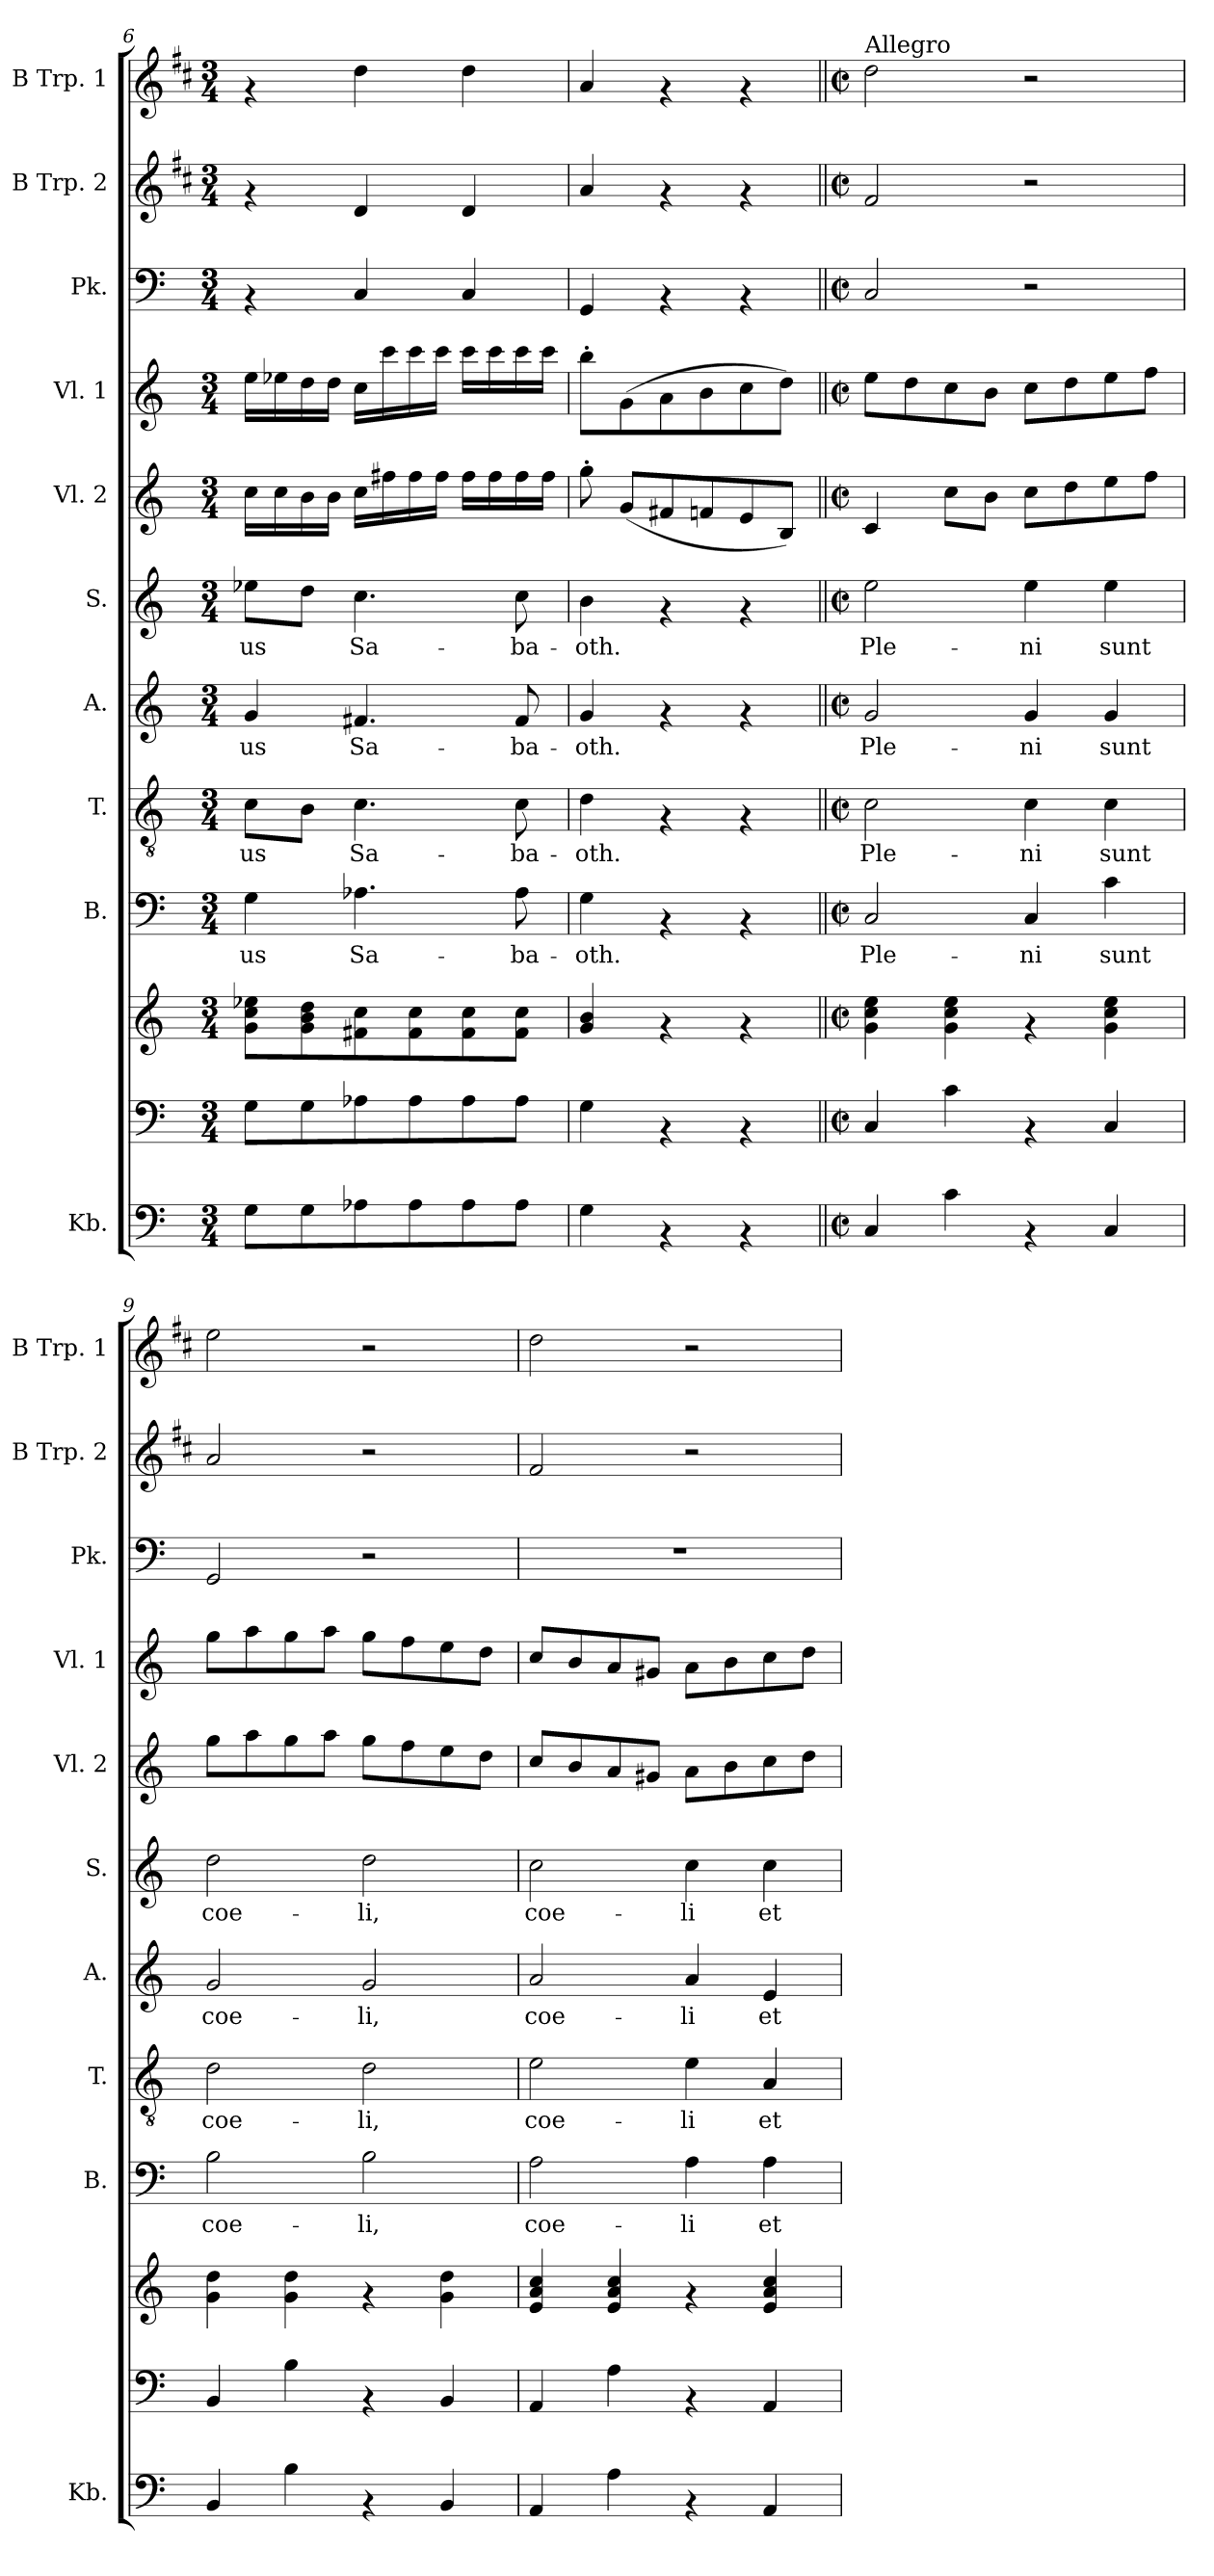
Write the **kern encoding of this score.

**kern	**kern	**kern	**kern	**text	**kern	**text	**kern	**text	**kern	**text	**kern	**kern	**kern	**kern	**kern
*part11	*part10	*part10	*part9	*part9	*part8	*part8	*part7	*part7	*part6	*part6	*part5	*part4	*part3	*part2	*part1
*staff12	*staff11	*staff10	*staff9	*staff9	*staff8	*staff8	*staff7	*staff7	*staff6	*staff6	*staff5	*staff4	*staff3	*staff2	*staff1
*I"Kb.	*	*	*I"B.	*	*I"T.	*	*I"A.	*	*I"S.	*	*I"Vl. 2	*I"Vl. 1	*I"Pk.	*I"B Trp. 2	*I"B Trp. 1
*I'Kb.	*	*	*I'B.	*	*I'T.	*	*I'A.	*	*I'S.	*	*I'Vl. 2	*I'Vl. 1	*I'Pk.	*I'B Trp. 2	*I'B Trp. 1
*clefF4	*clefF4	*clefG2	*clefF4	*	*clefGv2	*	*clefG2	*	*clefG2	*	*clefG2	*clefG2	*clefF4	*clefG2	*clefG2
*	*	*	*	*	*	*	*	*	*	*	*	*	*	*ITrd1c2	*ITrd1c2
*k[]	*k[]	*k[]	*k[]	*	*k[]	*	*k[]	*	*k[]	*	*k[]	*k[]	*k[]	*k[]	*k[]
*C:	*C:	*C:	*C:	*	*C:	*	*C:	*	*C:	*	*C:	*C:	*C:	*C:	*C:
*M3/4	*M3/4	*M3/4	*M3/4	*	*M3/4	*	*M3/4	*	*M3/4	*	*M3/4	*M3/4	*M3/4	*M3/4	*M3/4
=6	=6	=6	=6	=6	=6	=6	=6	=6	=6	=6	=6	=6	=6	=6	=6
!	!	!	!	!LO:LY:b	!	!LO:LY:b	!	!LO:LY:b	!	!LO:LY:b	!	!	!	!	!
8G\L	8G\L	8g\ 8cc\ 8ee-X\L	4G\	-us	8c\L	-us	4g/	-us	8ee-X\L	-us	16cc\LL	16ee\LL	4rAA	4rf	4rf
.	.	.	.	.	.	.	.	.	.	.	16cc\	16ee-X\	.	.	.
8G\	8G\	8g\ 8b\ 8dd\	.	.	8B\J	.	.	.	8dd\J	.	16b\	16dd\	.	.	.
.	.	.	.	.	.	.	.	.	.	.	16b\JJ	16dd\JJ	.	.	.
!	!	!	!	!LO:LY:b	!	!LO:LY:b	!	!LO:LY:b	!	!LO:LY:b	!	!	!	!	!
8A-X\	8A-X\	8f#X\ 8cc\	4.A-X\	Sa-	4.c\	Sa-	4.f#X/	Sa-	4.cc\	Sa-	16cc\LL	16cc\LL	4C/	4c/	4cc\
.	.	.	.	.	.	.	.	.	.	.	16ff#X\	16ccc\	.	.	.
8A-\	8A-\	8f#\ 8cc\	.	.	.	.	.	.	.	.	16ff#\	16ccc\	.	.	.
.	.	.	.	.	.	.	.	.	.	.	16ff#\JJ	16ccc\JJ	.	.	.
8A-\	8A-\	8f#\ 8cc\	.	.	.	.	.	.	.	.	16ff#\LL	16ccc\LL	4C/	4c/	4cc\
.	.	.	.	.	.	.	.	.	.	.	16ff#\	16ccc\	.	.	.
!	!	!	!	!LO:LY:b	!	!LO:LY:b	!	!LO:LY:b	!	!LO:LY:b	!	!	!	!	!
8A-\J	8A-\J	8f#\ 8cc\J	8A-\	-ba-	8c\	-ba-	8f#/	-ba-	8cc\	-ba-	16ff#\	16ccc\	.	.	.
.	.	.	.	.	.	.	.	.	.	.	16ff#\JJ	16ccc\JJ	.	.	.
=7	=7	=7	=7	=7	=7	=7	=7	=7	=7	=7	=7	=7	=7	=7	=7
!	!	!	!	!LO:LY:b	!	!LO:LY:b	!	!LO:LY:b	!	!LO:LY:b	!	!	!	!	!
4G\	4G\	4g/ 4b/	4G\	-oth.	4d\	-oth.	4g/	-oth.	4b\	-oth.	8gg'>\	8bb'>\L	4GG/	4g/	4g/
.	.	.	.	.	.	.	.	.	.	.	(<8g/L	(>8g\	.	.	.
4rAA	4rAA	4rf	4rAA	.	4rF	.	4rf	.	4rf	.	8f#X/	8a\	4rAA	4rf	4rf
.	.	.	.	.	.	.	.	.	.	.	8fn/	8b\	.	.	.
4rAA	4rAA	4rf	4rAA	.	4rF	.	4rf	.	4rf	.	8e/	8cc\	4rAA	4rf	4rf
.	.	.	.	.	.	.	.	.	.	.	8B/J)	8dd\J)	.	.	.
=8||	=8||	=8||	=8||	=8||	=8||	=8||	=8||	=8||	=8||	=8||	=8||	=8||	=8||	=8||	=8||
*M2/2	*M2/2	*M2/2	*M2/2	*	*M2/2	*	*M2/2	*	*M2/2	*	*M2/2	*M2/2	*M2/2	*M2/2	*M2/2
*met(c|)	*met(c|)	*met(c|)	*met(c|)	*	*met(c|)	*	*met(c|)	*	*met(c|)	*	*met(c|)	*met(c|)	*met(c|)	*met(c|)	*met(c|)
!	!	!	!	!	!	!	!	!	!	!	!	!	!	!	!LO:TX:a:t=Allegro
!	!	!	!	!LO:LY:b	!	!LO:LY:b	!	!LO:LY:b	!	!LO:LY:b	!	!	!	!	!
4C/	4C/	4g\ 4cc\ 4ee\	2C/	Ple-	2c\	Ple-	2g/	Ple-	2ee\	Ple-	4c/	8ee\L	2C/	2e/	2cc\
.	.	.	.	.	.	.	.	.	.	.	.	8dd\	.	.	.
4c\	4c\	4g\ 4cc\ 4ee\	.	.	.	.	.	.	.	.	8cc\L	8cc\	.	.	.
.	.	.	.	.	.	.	.	.	.	.	8b\J	8b\J	.	.	.
!	!	!	!	!LO:LY:b	!	!LO:LY:b	!	!LO:LY:b	!	!LO:LY:b	!	!	!	!	!
4rAA	4rAA	4rf	4C/	-ni	4c\	-ni	4g/	-ni	4ee\	-ni	8cc\L	8cc\L	2r	2r	2r
.	.	.	.	.	.	.	.	.	.	.	8dd\	8dd\	.	.	.
!	!	!	!	!LO:LY:b	!	!LO:LY:b	!	!LO:LY:b	!	!LO:LY:b	!	!	!	!	!
4C/	4C/	4g\ 4cc\ 4ee\	4c\	sunt	4c\	sunt	4g/	sunt	4ee\	sunt	8ee\	8ee\	.	.	.
.	.	.	.	.	.	.	.	.	.	.	8ff\J	8ff\J	.	.	.
=9	=9	=9	=9	=9	=9	=9	=9	=9	=9	=9	=9	=9	=9	=9	=9
!	!	!	!	!LO:LY:b	!	!LO:LY:b	!	!LO:LY:b	!	!LO:LY:b	!	!	!	!	!
4BB/	4BB/	4g\ 4dd\	2B\	coe-	2d\	coe-	2g/	coe-	2dd\	coe-	8gg\L	8gg\L	2GG/	2g/	2dd\
.	.	.	.	.	.	.	.	.	.	.	8aa\	8aa\	.	.	.
4B\	4B\	4g\ 4dd\	.	.	.	.	.	.	.	.	8gg\	8gg\	.	.	.
.	.	.	.	.	.	.	.	.	.	.	8aa\J	8aa\J	.	.	.
!	!	!	!	!LO:LY:b	!	!LO:LY:b	!	!LO:LY:b	!	!LO:LY:b	!	!	!	!	!
4rAA	4rAA	4rf	2B\	-li,	2d\	-li,	2g/	-li,	2dd\	-li,	8gg\L	8gg\L	2r	2r	2r
.	.	.	.	.	.	.	.	.	.	.	8ff\	8ff\	.	.	.
4BB/	4BB/	4g\ 4dd\	.	.	.	.	.	.	.	.	8ee\	8ee\	.	.	.
.	.	.	.	.	.	.	.	.	.	.	8dd\J	8dd\J	.	.	.
!!LO:PB:g=z
=10	=10	=10	=10	=10	=10	=10	=10	=10	=10	=10	=10	=10	=10	=10	=10
!	!	!	!	!LO:LY:b	!	!LO:LY:b	!	!LO:LY:b	!	!LO:LY:b	!	!	!	!	!
4AA/	4AA/	4e/ 4a/ 4cc/	2A\	coe-	2e\	coe-	2a/	coe-	2cc\	coe-	8cc/L	8cc/L	1r	2e/	2cc\
.	.	.	.	.	.	.	.	.	.	.	8b/	8b/	.	.	.
4A\	4A\	4e/ 4a/ 4cc/	.	.	.	.	.	.	.	.	8a/	8a/	.	.	.
.	.	.	.	.	.	.	.	.	.	.	8g#X/J	8g#X/J	.	.	.
!	!	!	!	!LO:LY:b	!	!LO:LY:b	!	!LO:LY:b	!	!LO:LY:b	!	!	!	!	!
4rAA	4rAA	4rf	4A\	-li	4e\	-li	4a/	-li	4cc\	-li	8a\L	8a\L	.	2r	2r
.	.	.	.	.	.	.	.	.	.	.	8b\	8b\	.	.	.
!	!	!	!	!LO:LY:b	!	!LO:LY:b	!	!LO:LY:b	!	!LO:LY:b	!	!	!	!	!
4AA/	4AA/	4e/ 4a/ 4cc/	4A\	et	4A/	et	4e/	et	4cc\	et	8cc\	8cc\	.	.	.
.	.	.	.	.	.	.	.	.	.	.	8dd\J	8dd\J	.	.	.
=	=	=	=	=	=	=	=	=	=	=	=	=	=	=	=
*-	*-	*-	*-	*-	*-	*-	*-	*-	*-	*-	*-	*-	*-	*-	*-
